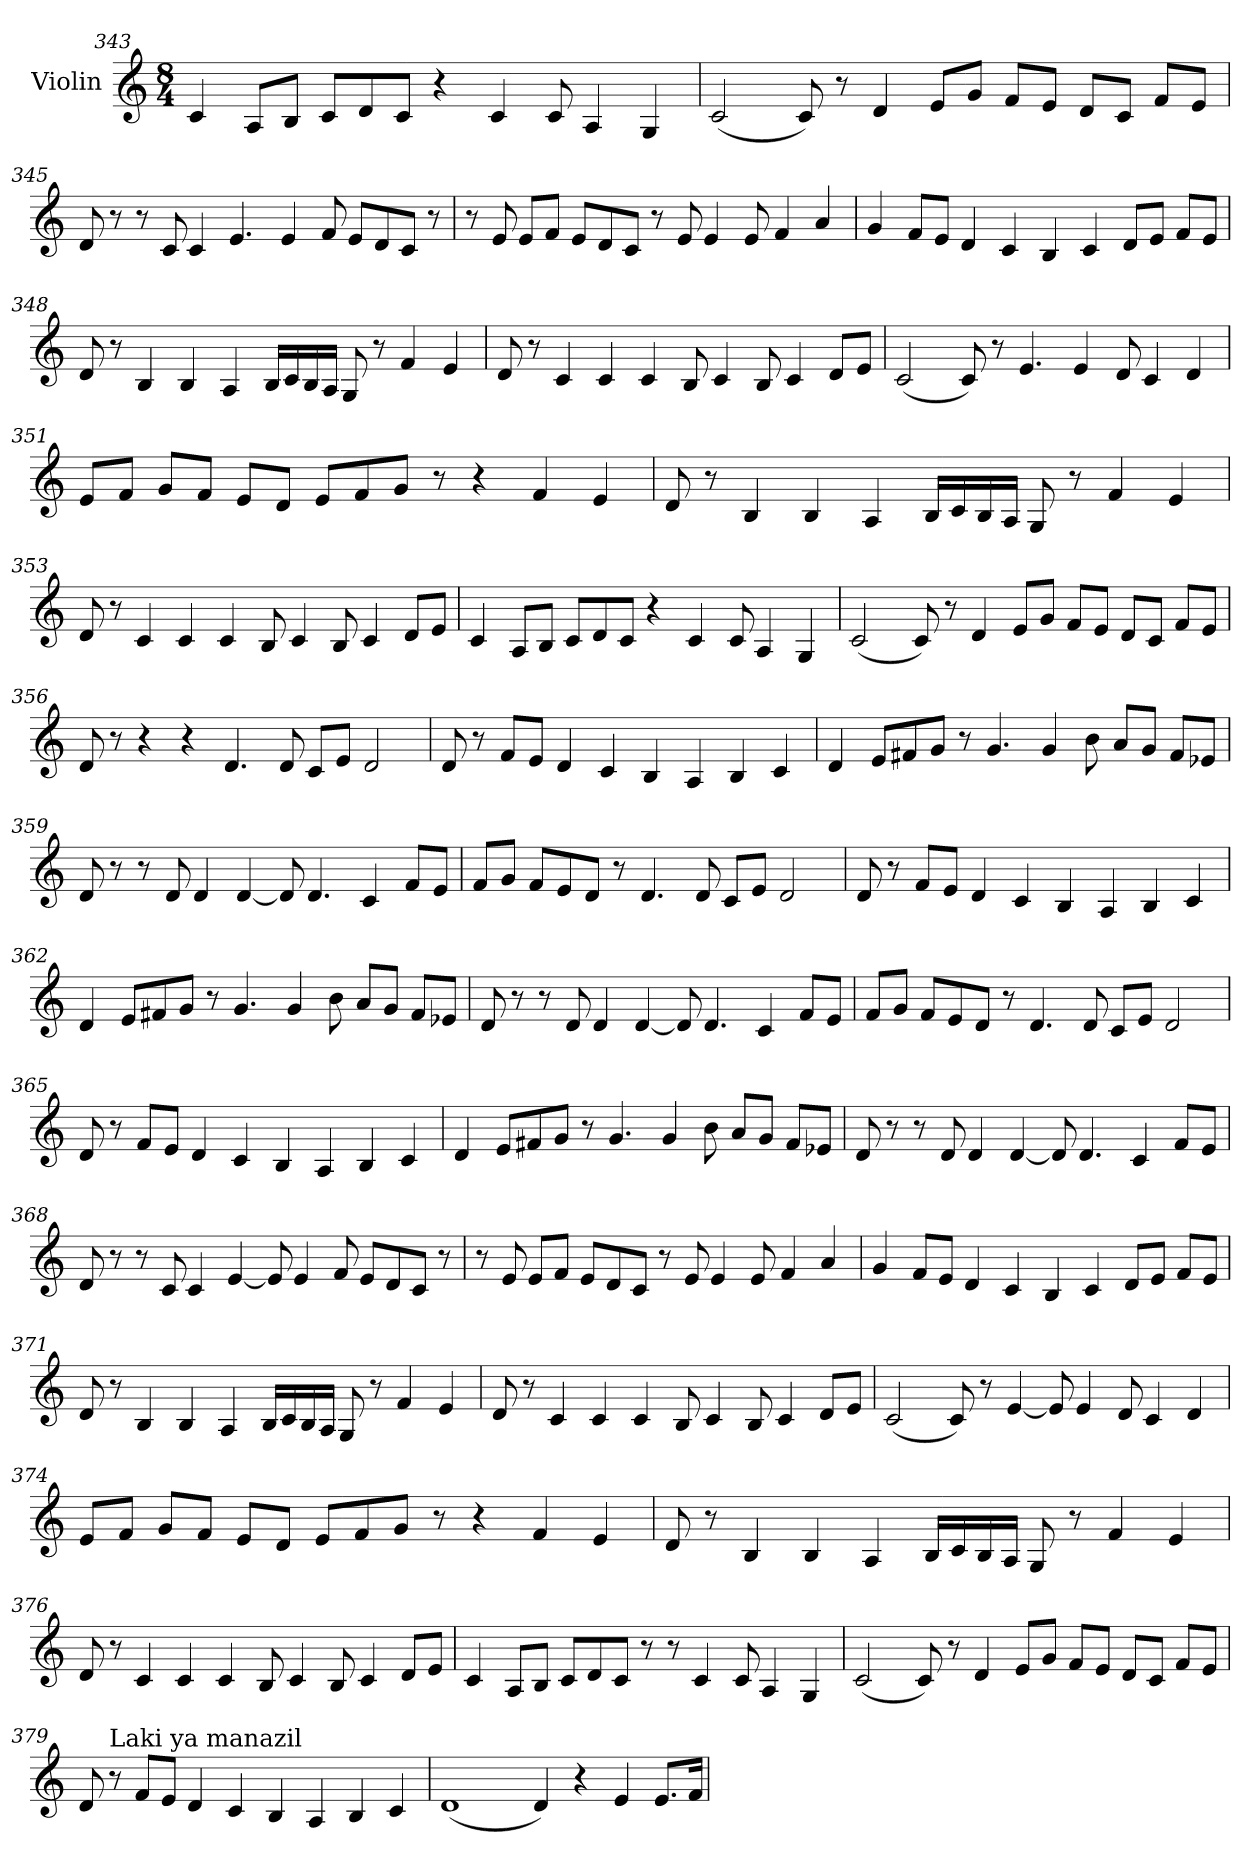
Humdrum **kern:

**kern
*part1
*staff1
*I"Violin
!!LO:PB:g=z
*clefG2
*k[]
*C:
*M8/4
=343
4c/
8A/L
8B/J
8c/L
8d/
8c/J
4r
4c/
8c/
4A/
4G/
!!LO:PB:g=z
=344
(2c/
8c/)
8r
4d/
8e/L
8g/J
8f/L
8e/J
8d/L
8c/J
8f/L
8e/J
!!LO:PB:g=z
=345
8d/
8r
8r
8c/
4c/
4.e/
4e/
8f/
8e/L
8d/
8c/J
8r
!!LO:PB:g=z
=346
8r
8e/
8e/L
8f/J
8e/L
8d/
8c/J
8r
8e/
4e/
8e/
4f/
4a/
!!LO:PB:g=z
=347
4g/
8f/L
8e/J
4d/
4c/
4B/
4c/
8d/L
8e/J
8f/L
8e/J
!!LO:PB:g=z
=348
8d/
8r
4B/
4B/
4A/
16B/LL
16c/
16B/
16A/JJ
8G/
8r
4f/
4e/
!!LO:PB:g=z
=349
8d/
8r
4c/
4c/
4c/
8B/
4c/
8B/
4c/
8d/L
8e/J
!!LO:PB:g=z
=350
(2c/
8c/)
8r
4.e/
4e/
8d/
4c/
4d/
!!LO:PB:g=z
=351
8e/L
8f/J
8g/L
8f/J
8e/L
8d/J
8e/L
8f/
8g/J
8r
4r
4f/
4e/
!!LO:PB:g=z
=352
8d/
8r
4B/
4B/
4A/
16B/LL
16c/
16B/
16A/JJ
8G/
8r
4f/
4e/
!!LO:PB:g=z
=353
8d/
8r
4c/
4c/
4c/
8B/
4c/
8B/
4c/
8d/L
8e/J
!!LO:PB:g=z
=354
4c/
8A/L
8B/J
8c/L
8d/
8c/J
4r
4c/
8c/
4A/
4G/
!!LO:PB:g=z
=355
(2c/
8c/)
8r
4d/
8e/L
8g/J
8f/L
8e/J
8d/L
8c/J
8f/L
8e/J
!!LO:PB:g=z
=356
8d/
8r
4r
4r
4.d/
8d/
8c/L
8e/J
2d/
=357
8d/
8r
8f/L
8e/J
4d/
4c/
4B/
4A/
4B/
4c/
!!LO:PB:g=z
=358
4d/
8e/L
8f#X/
8g/J
8r
4.g/
4g/
8b\
8a/L
8g/J
8f#/L
8e-X/J
!!LO:PB:g=z
=359
8d/
8r
8r
8d/
4d/
[4d/
8d/]
4.d/
4c/
8f/L
8e/J
!!LO:PB:g=z
=360
8f/L
8g/J
8f/L
8e/
8d/J
8r
4.d/
8d/
8c/L
8e/J
2d/
!!LO:PB:g=z
=361
8d/
8r
8f/L
8e/J
4d/
4c/
4B/
4A/
4B/
4c/
!!LO:PB:g=z
=362
4d/
8e/L
8f#X/
8g/J
8r
4.g/
4g/
8b\
8a/L
8g/J
8f#/L
8e-X/J
!!LO:PB:g=z
=363
8d/
8r
8r
8d/
4d/
[4d/
8d/]
4.d/
4c/
8f/L
8e/J
!!LO:PB:g=z
=364
8f/L
8g/J
8f/L
8e/
8d/J
8r
4.d/
8d/
8c/L
8e/J
2d/
!!LO:PB:g=z
=365
8d/
8r
8f/L
8e/J
4d/
4c/
4B/
4A/
4B/
4c/
!!LO:PB:g=z
=366
4d/
8e/L
8f#X/
8g/J
8r
4.g/
4g/
8b\
8a/L
8g/J
8f#/L
8e-X/J
!!LO:PB:g=z
=367
8d/
8r
8r
8d/
4d/
[4d/
8d/]
4.d/
4c/
8f/L
8e/J
!!LO:PB:g=z
=368
8d/
8r
8r
8c/
4c/
[4e/
8e/]
4e/
8f/
8e/L
8d/
8c/J
8r
!!LO:PB:g=z
=369
8r
8e/
8e/L
8f/J
8e/L
8d/
8c/J
8r
8e/
4e/
8e/
4f/
4a/
!!LO:PB:g=z
=370
4g/
8f/L
8e/J
4d/
4c/
4B/
4c/
8d/L
8e/J
8f/L
8e/J
!!LO:PB:g=z
=371
8d/
8r
4B/
4B/
4A/
16B/LL
16c/
16B/
16A/JJ
8G/
8r
4f/
4e/
!!LO:PB:g=z
=372
8d/
8r
4c/
4c/
4c/
8B/
4c/
8B/
4c/
8d/L
8e/J
=373
(2c/
8c/)
8r
[4e/
8e/]
4e/
8d/
4c/
4d/
!!LO:PB:g=z
=374
8e/L
8f/J
8g/L
8f/J
8e/L
8d/J
8e/L
8f/
8g/J
8r
4r
4f/
4e/
!!LO:PB:g=z
=375
8d/
8r
4B/
4B/
4A/
16B/LL
16c/
16B/
16A/JJ
8G/
8r
4f/
4e/
!!LO:PB:g=z
=376
8d/
8r
4c/
4c/
4c/
8B/
4c/
8B/
4c/
8d/L
8e/J
!!LO:PB:g=z
=377
4c/
8A/L
8B/J
8c/L
8d/
8c/J
8r
8r
4c/
8c/
4A/
4G/
!!LO:PB:g=z
=378
(2c/
8c/)
8r
4d/
8e/L
8g/J
8f/L
8e/J
8d/L
8c/J
8f/L
8e/J
!!LO:PB:g=z
=379
*MM100
8d/
!LO:TX:a:t=Laki ya manazil
8r
8f/L
8e/J
4d/
4c/
4B/
4A/
4B/
4c/
!!LO:PB:g=z
=380
(1d
4d/)
4r
4e/
8.e/L
16f/Jk
=
*-
